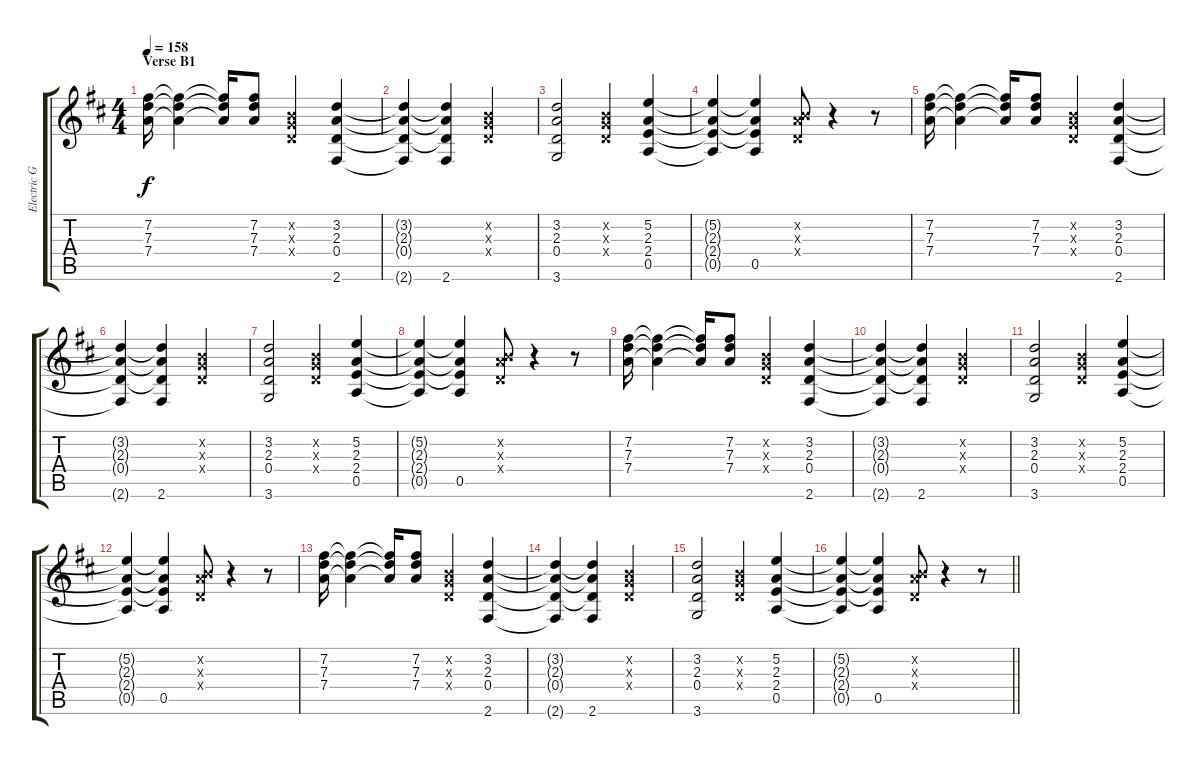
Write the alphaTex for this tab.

\track ("Electric Guitar" "Electric G") {instrument electricguitarjazz}
\staff {score tabs}
\tuning (E4 B3 G3 D3 A2 E2) {hide}
\ts (4 4)
\section ("" "Verse B1")
\tempo 158
\clef g2
\ks d
(7.2 7.3 7.4).16{dy f} (7.2{t} 7.3{t} 7.4{t}).4 (7.2{t} 7.3{t} 7.4{t}).16 (7.2 7.3 7.4).8{beam merge} (0.2{x} 0.3{x} 0.4{x}).4{beam merge} (3.2 2.3 0.4 2.6).4 |
(3.2{t} 2.3{t} 0.4{t} 2.6{t}).4{beam merge} (3.2{t} 2.3{t} 0.4{t} 2.6).4{beam merge} (0.2{x} 0.3{x} 0.4{x}).2 |
(3.2 2.3 0.4 3.6).2 (0.2{x} 0.3{x} 0.4{x}).4{beam merge} (5.2 2.3 2.4 0.5).4 |
(5.2{t} 2.3{t} 2.4{t} 0.5{t}).4 (5.2{t} 2.3{t} 2.4{t} 0.5).4 (0.2{x} 2.3{x} 0.4{x}).8{beam merge} r.4 r.8 |
(7.2 7.3 7.4).16 (7.2{t} 7.3{t} 7.4{t}).4 (7.2{t} 7.3{t} 7.4{t}).16 (7.2 7.3 7.4).8{beam merge} (0.2{x} 0.3{x} 0.4{x}).4{beam merge} (3.2 2.3 0.4 2.6).4 |
(3.2{t} 2.3{t} 0.4{t} 2.6{t}).4{beam merge} (3.2{t} 2.3{t} 0.4{t} 2.6).4{beam merge} (0.2{x} 0.3{x} 0.4{x}).2 |
(3.2 2.3 0.4 3.6).2 (0.2{x} 0.3{x} 0.4{x}).4{beam merge} (5.2 2.3 2.4 0.5).4 |
(5.2{t} 2.3{t} 2.4{t} 0.5{t}).4 (5.2{t} 2.3{t} 2.4{t} 0.5).4 (0.2{x} 2.3{x} 0.4{x}).8{beam merge} r.4 r.8 |
(7.2 7.3 7.4).16 (7.2{t} 7.3{t} 7.4{t}).4 (7.2{t} 7.3{t} 7.4{t}).16 (7.2 7.3 7.4).8{beam merge} (0.2{x} 0.3{x} 0.4{x}).4{beam merge} (3.2 2.3 0.4 2.6).4 |
(3.2{t} 2.3{t} 0.4{t} 2.6{t}).4{beam merge} (3.2{t} 2.3{t} 0.4{t} 2.6).4{beam merge} (0.2{x} 0.3{x} 0.4{x}).2 |
(3.2 2.3 0.4 3.6).2 (0.2{x} 0.3{x} 0.4{x}).4{beam merge} (5.2 2.3 2.4 0.5).4 |
(5.2{t} 2.3{t} 2.4{t} 0.5{t}).4 (5.2{t} 2.3{t} 2.4{t} 0.5).4 (0.2{x} 2.3{x} 0.4{x}).8{beam merge} r.4 r.8 |
(7.2 7.3 7.4).16 (7.2{t} 7.3{t} 7.4{t}).4 (7.2{t} 7.3{t} 7.4{t}).16 (7.2 7.3 7.4).8{beam merge} (0.2{x} 0.3{x} 0.4{x}).4{beam merge} (3.2 2.3 0.4 2.6).4 |
(3.2{t} 2.3{t} 0.4{t} 2.6{t}).4{beam merge} (3.2{t} 2.3{t} 0.4{t} 2.6).4{beam merge} (0.2{x} 0.3{x} 0.4{x}).2 |
(3.2 2.3 0.4 3.6).2 (0.2{x} 0.3{x} 0.4{x}).4{beam merge} (5.2 2.3 2.4 0.5).4 |
\barLineRight lightlight
(5.2{t} 2.3{t} 2.4{t} 0.5{t}).4 (5.2{t} 2.3{t} 2.4{t} 0.5).4 (0.2{x} 2.3{x} 0.4{x}).8{beam merge} r.4 r.8
